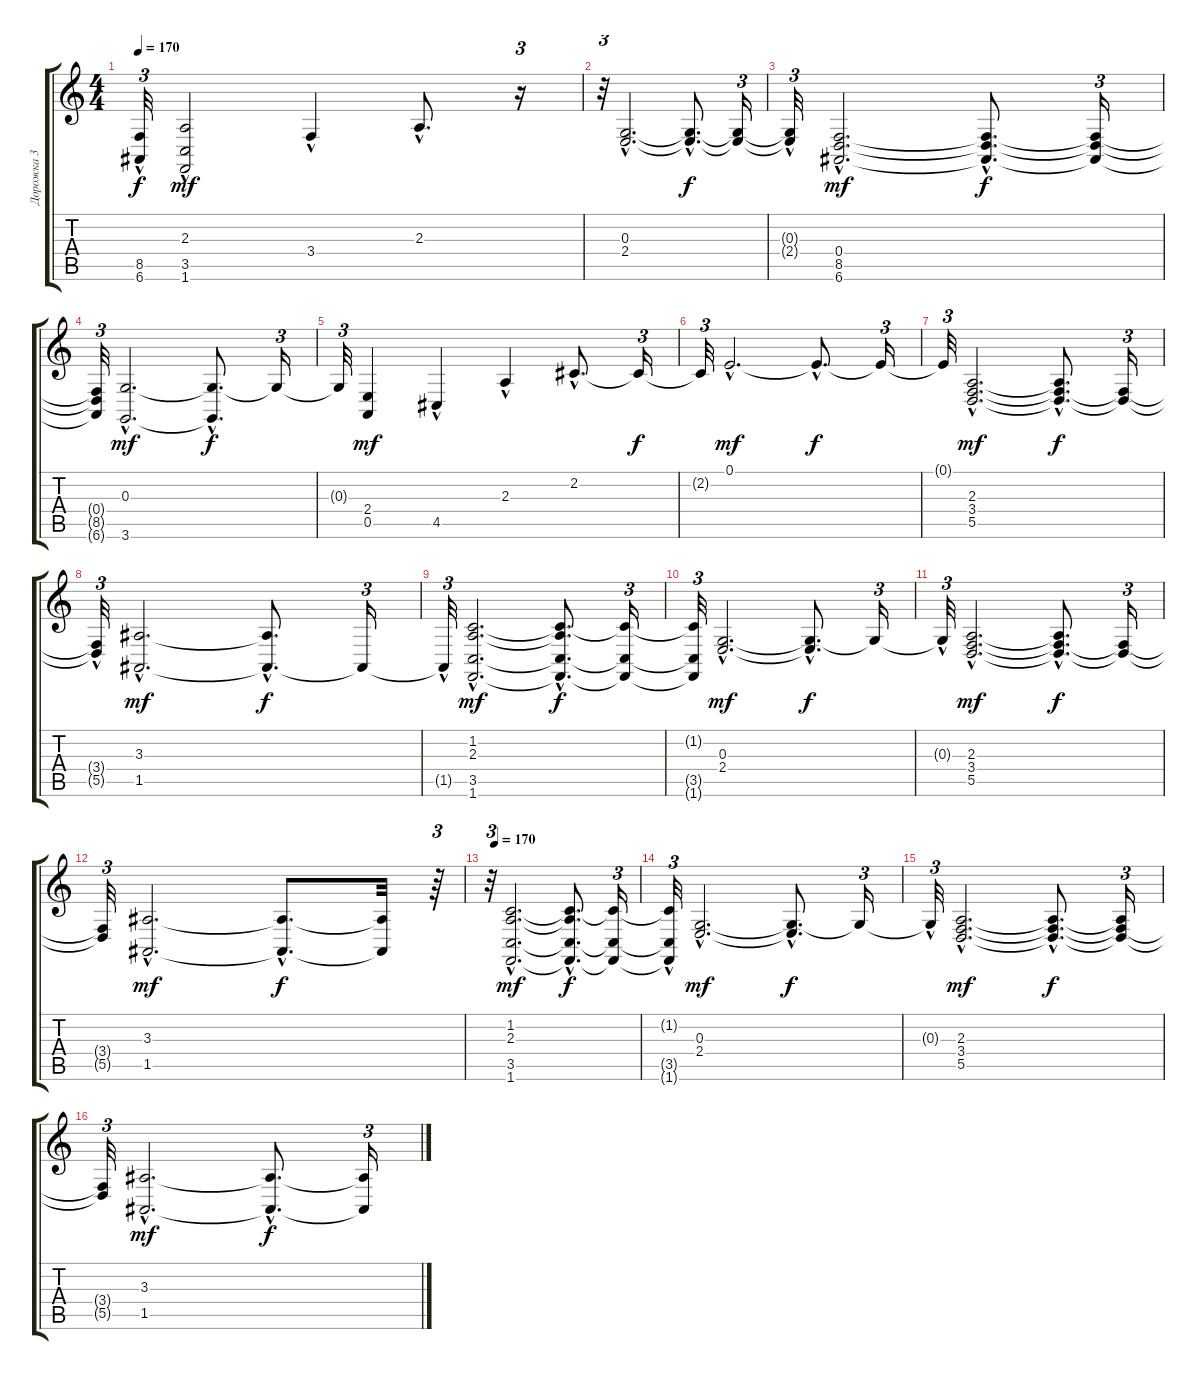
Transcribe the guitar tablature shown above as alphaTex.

\track ("Дорожка 3" "Дорожка 3") {instrument stringensemble1}
\staff {score tabs}
\tuning (E4 B3 G3 D3 A2 E2) {hide}
\ts (4 4)
\tempo 170
\clef g2
\ks c
(8.5{hac t} 6.6{hac t}).32{tu (3 2) dy f} (2.3 3.5 1.6{hac}).2{dy mf} 3.4{hac}.4 2.3{hac}.8{d} r.16{tu (3 2)} |
r.32{tu (3 2)} (0.3{hac} 2.4{hac}).2{d} (0.3{hac t} 2.4{hac t}).8{d dy f} (0.3{t} 2.4{t}).16{tu (3 2)} |
(0.3{hac t} 2.4{t}).32{tu (3 2)} (0.4{hac} 8.5{hac} 6.6{hac}).2{d dy mf} (0.4{hac t} 8.5{hac t} 6.6{hac t}).8{d dy f} (0.4{t} 8.5{t} 6.6{t}).16{tu (3 2)} |
(0.4{t} 8.5{t} 6.6{t}).32{tu (3 2)} (0.3{hac} 3.6{hac}).2{d dy mf} (0.3{hac t} 3.6{hac t}).8{d dy f} 0.3{t}.16{tu (3 2)} |
0.3{t}.32{tu (3 2)} (2.4 0.5).4{dy mf} 4.5{hac}.4 2.3{hac}.4 2.2{hac}.8{d} 2.2{t}.16{tu (3 2) dy f} |
2.2{t}.32{tu (3 2)} 0.1{hac}.2{d dy mf} 0.1{hac t}.8{d dy f} 0.1{t}.16{tu (3 2)} |
0.1{t}.32{tu (3 2)} (2.3{hac} 3.4{hac} 5.5{hac}).2{d dy mf} (2.3{t} 3.4{hac t} 5.5{hac t}).8{d dy f} (3.4{t} 5.5{t}).16{tu (3 2)} |
(3.4{t} 5.5{hac t}).32{tu (3 2)} (3.3{hac} 1.5{hac}).2{d dy mf} (3.3{hac t} 1.5{hac t}).8{d dy f} 1.5{t}.16{tu (3 2)} |
1.5{hac t}.32{tu (3 2)} (1.2{hac} 2.3{hac} 3.5{hac} 1.6{hac}).2{d dy mf} (1.2{hac t} 2.3{t} 3.5{hac t} 1.6{hac t}).8{d dy f} (1.2{t} 3.5{t} 1.6{t}).16{tu (3 2)} |
(1.2{t} 3.5{t} 1.6{t}).32{tu (3 2)} (0.3{hac} 2.4{hac}).2{d dy mf} (0.3{hac t} 2.4{hac t}).8{d dy f} 0.3{t}.16{tu (3 2)} |
0.3{hac t}.32{tu (3 2)} (2.3{hac} 3.4{hac} 5.5{hac}).2{d dy mf} (2.3{t} 3.4{hac t} 5.5{hac t}).8{d dy f} (3.4{t} 5.5{t}).16{tu (3 2)} |
(3.4{t} 5.5{t}).32{tu (3 2)} (3.3{hac} 1.5{hac}).2{d dy mf} (3.3{hac t} 1.5{hac t}).8{d dy f} (3.3{t} 1.5{t}).32 r.64{tu (3 2)} |
\tempo (170 0.03125)
r.32{tu (3 2)} (1.2{hac} 2.3{hac} 3.5{hac} 1.6{hac}).2{d dy mf} (1.2{hac t} 2.3{t} 3.5{hac t} 1.6{hac t}).8{d dy f} (1.2{t} 3.5{t} 1.6{t}).16{tu (3 2)} |
(1.2{t} 3.5{t} 1.6{hac t}).32{tu (3 2)} (0.3{hac} 2.4{hac}).2{d dy mf} (0.3{hac t} 2.4{t}).8{d dy f} 0.3{t}.16{tu (3 2)} |
0.3{hac t}.32{tu (3 2)} (2.3{hac} 3.4{hac} 5.5{hac}).2{d dy mf} (2.3{hac t} 3.4{hac t} 5.5{hac t}).8{d dy f} (2.3{t} 3.4{t} 5.5{t}).16{tu (3 2)} |
(3.4{t} 5.5{t}).32{tu (3 2)} (3.3{hac} 1.5{hac}).2{d dy mf} (3.3{hac t} 1.5{hac t}).8{d dy f} (3.3{t} 1.5{t}).16{tu (3 2)}
